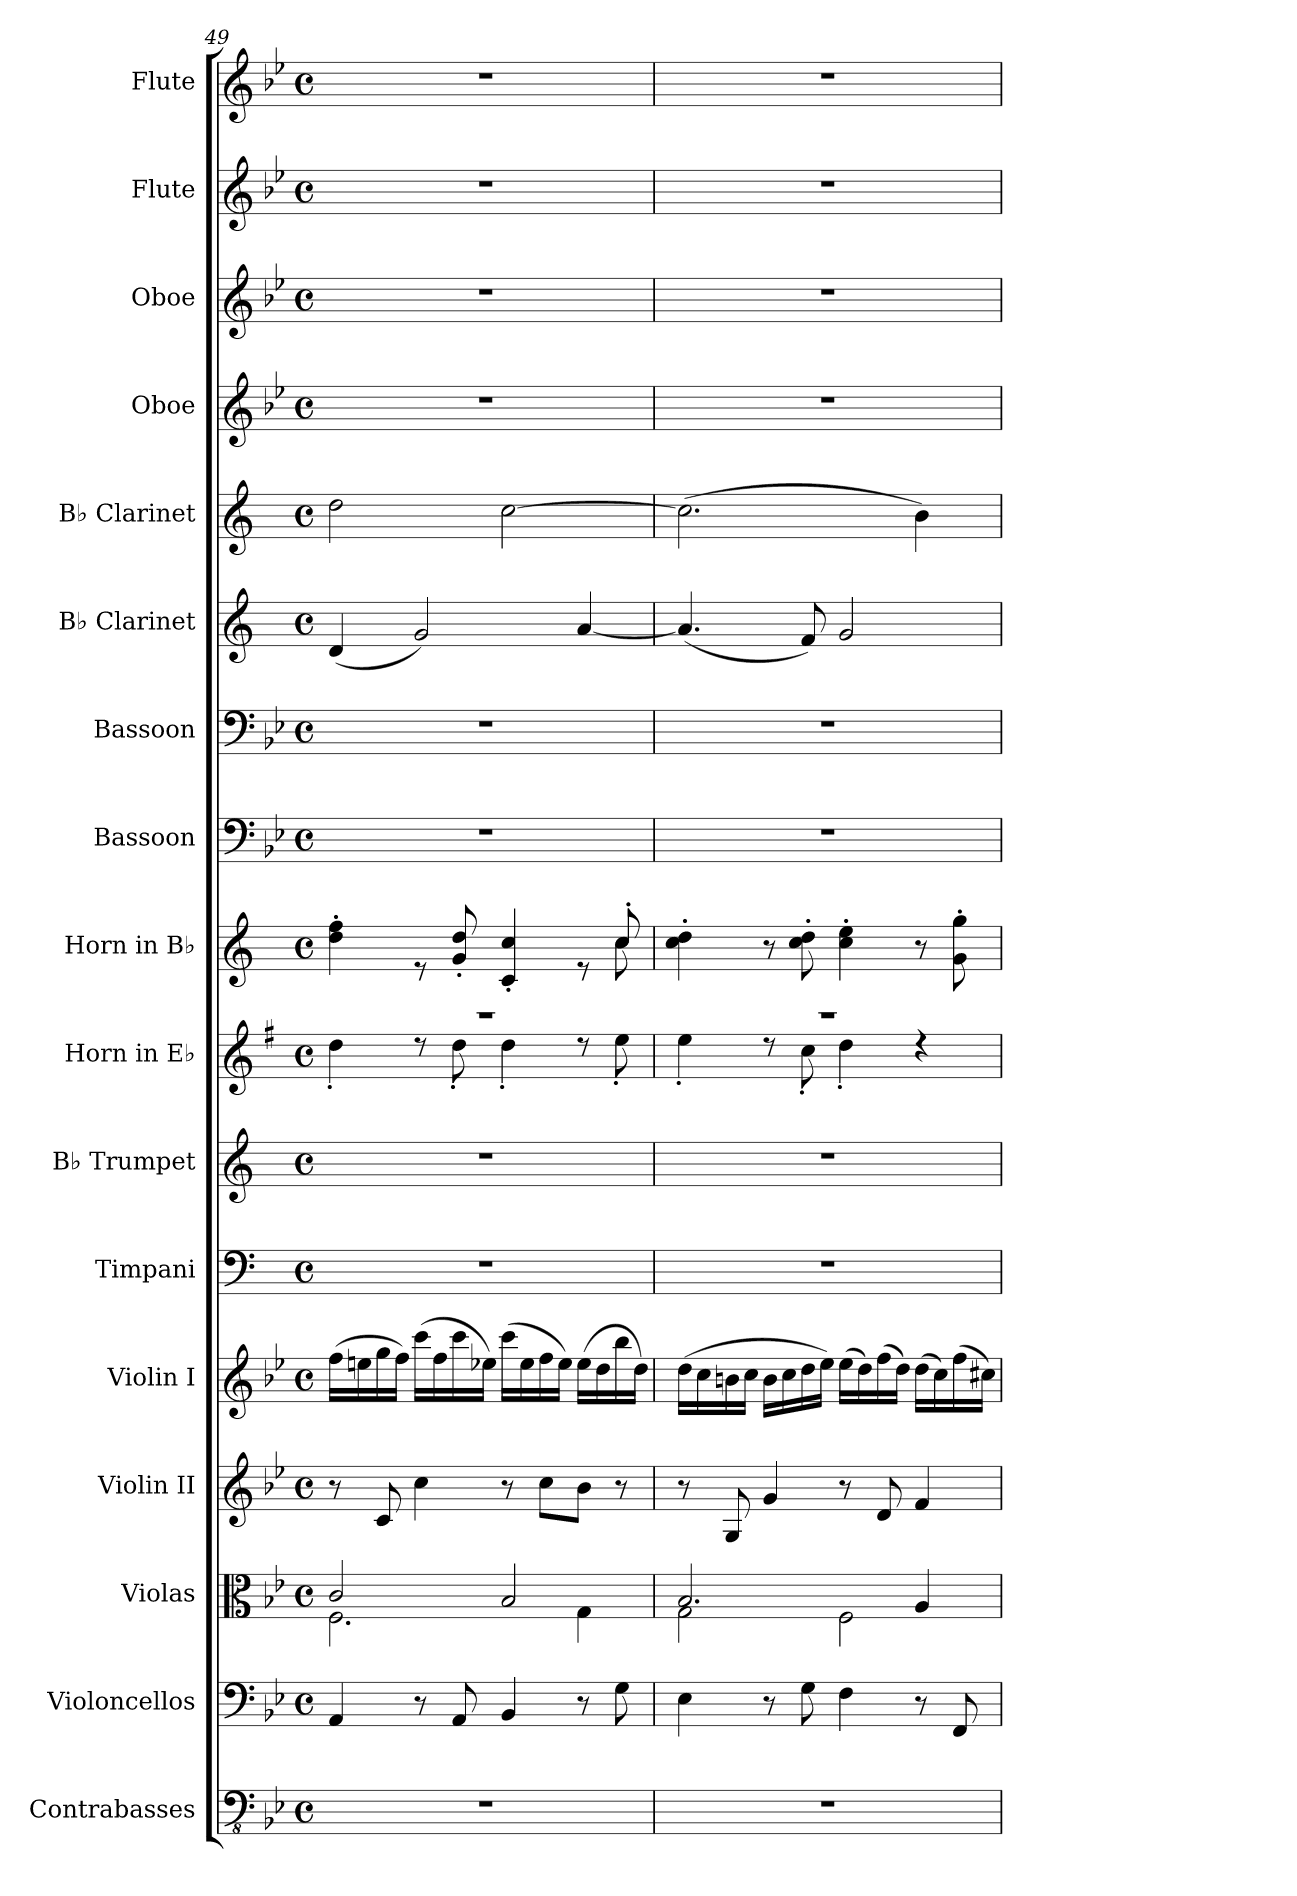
**kern	**kern	**kern	**kern	**kern	**kern	**kern	**kern	**kern	**kern	**kern	**kern	**kern	**kern	**kern	**kern	**kern
*part17	*part16	*part15	*part14	*part13	*part12	*part11	*part10	*part9	*part8	*part7	*part6	*part5	*part4	*part3	*part2	*part1
*staff17	*staff16	*staff15	*staff14	*staff13	*staff12	*staff11	*staff10	*staff9	*staff8	*staff7	*staff6	*staff5	*staff4	*staff3	*staff2	*staff1
*I"Contrabasses	*I"Violoncellos	*I"Violas	*I"Violin II	*I"Violin I	*I"Timpani	*I"B♭ Trumpet	*I"Horn in E♭	*I"Horn in B♭	*I"Bassoon	*I"Bassoon	*I"B♭ Clarinet	*I"B♭ Clarinet	*I"Oboe	*I"Oboe	*I"Flute	*I"Flute
*I'Cbs.	*I'Vcs.	*I'Vlas.	*I'Vln II.	*I'Vln I.	*I'Timp.	*I'B♭ Tpt.	*	*	*I'Bsn.	*I'Bsn.	*I'B♭ Cl.	*I'B♭ Cl.	*I'Ob.	*I'Ob.	*I'Fl.	*I'Fl.
*clefFv4	*clefF4	*clefC3	*clefG2	*clefG2	*clefF4	*clefG2	*clefG2	*clefG2	*clefF4	*clefF4	*clefG2	*clefG2	*clefG2	*clefG2	*clefG2	*clefG2
*	*	*	*	*	*	*ITrd1c2	*ITrd5c9	*ITrd1c2	*	*	*ITrd1c2	*ITrd1c2	*	*	*	*
*k[b-e-]	*k[b-e-]	*k[b-e-]	*k[b-e-]	*k[b-e-]	*k[]	*k[b-e-]	*k[b-e-]	*k[b-e-]	*k[b-e-]	*k[b-e-]	*k[b-e-]	*k[b-e-]	*k[b-e-]	*k[b-e-]	*k[b-e-]	*k[b-e-]
*M4/4	*M4/4	*M4/4	*M4/4	*M4/4	*M4/4	*M4/4	*M4/4	*M4/4	*M4/4	*M4/4	*M4/4	*M4/4	*M4/4	*M4/4	*M4/4	*M4/4
*met(c)	*met(c)	*met(c)	*met(c)	*met(c)	*met(c)	*met(c)	*met(c)	*met(c)	*met(c)	*met(c)	*met(c)	*met(c)	*met(c)	*met(c)	*met(c)	*met(c)
=49	=49	=49	=49	=49	=49	=49	=49	=49	=49	=49	=49	=49	=49	=49	=49	=49
*	*	*^	*	*	*	*	*^	*^	*	*	*	*	*	*	*	*
1r	4AA/	2c/	2.F\	8r	(16ff\LL	1r	1r	1r	4f'\	4cc\' 4ee-\'	2..ryy	1r	1r	(4c/	2cc\	1r	1r	1r	1r
.	.	.	.	.	16een\	.	.	.	.	.	.	.	.	.	.	.	.	.	.
.	.	.	.	8c/	16gg\	.	.	.	.	.	.	.	.	.	.	.	.	.	.
.	.	.	.	.	16ff\JJ)	.	.	.	.	.	.	.	.	.	.	.	.	.	.
.	8r	.	.	4cc\	(16ccc\LL	.	.	.	8rdd	8re	.	.	.	2f/)	.	.	.	.	.
.	.	.	.	.	16ff\	.	.	.	.	.	.	.	.	.	.	.	.	.	.
.	8AA/	.	.	.	16ccc\	.	.	.	8f'\	8f/' 8cc/'	.	.	.	.	.	.	.	.	.
.	.	.	.	.	16ee-X\JJ)	.	.	.	.	.	.	.	.	.	.	.	.	.	.
.	4BB-/	2B-/	.	8r	(16ccc\LL	.	.	.	4f'\	4B-/' 4b-/'	.	.	.	.	[2b-\	.	.	.	.
.	.	.	.	.	16ee-\	.	.	.	.	.	.	.	.	.	.	.	.	.	.
.	.	.	.	8cc\L	16ff\	.	.	.	.	.	.	.	.	.	.	.	.	.	.
.	.	.	.	.	16ee-\JJ)	.	.	.	.	.	.	.	.	.	.	.	.	.	.
.	8r	.	4G\	8b-\J	(16ee-\LL	.	.	.	8rdd	8re	.	.	.	[4g/	.	.	.	.	.
.	.	.	.	.	16dd\	.	.	.	.	.	.	.	.	.	.	.	.	.	.
.	8G\	.	.	8r	16bb-\	.	.	.	8g'\	8b-'/	8b-\	.	.	.	.	.	.	.	.
.	.	.	.	.	16dd\JJ)	.	.	.	.	.	.	.	.	.	.	.	.	.	.
*	*	*	*	*	*	*	*	*	*	*v	*v	*	*	*	*	*	*	*	*
=50	=50	=50	=50	=50	=50	=50	=50	=50	=50	=50	=50	=50	=50	=50	=50	=50	=50	=50
1r	4E-\	2.B-/	2G\	8r	(16dd\LL	1r	1r	1r	4g'\	4b-\' 4cc\'	1r	1r	(4.g/]	(2.b-\]	1r	1r	1r	1r
.	.	.	.	.	16cc\	.	.	.	.	.	.	.	.	.	.	.	.	.
.	.	.	.	8G/	16bn\	.	.	.	.	.	.	.	.	.	.	.	.	.
.	.	.	.	.	16cc\JJ	.	.	.	.	.	.	.	.	.	.	.	.	.
.	8r	.	.	4g/	16b\LL	.	.	.	8rdd	8r	.	.	.	.	.	.	.	.
.	.	.	.	.	16cc\	.	.	.	.	.	.	.	.	.	.	.	.	.
.	8G\	.	.	.	16dd\	.	.	.	8e-'\	8b-\' 8cc\'	.	.	8e-/)	.	.	.	.	.
.	.	.	.	.	16ee-\JJ)	.	.	.	.	.	.	.	.	.	.	.	.	.
.	4F\	.	2F\	8r	(16ee-\LL	.	.	.	4f'\	4b-\' 4dd\'	.	.	2f/	.	.	.	.	.
.	.	.	.	.	16dd\)	.	.	.	.	.	.	.	.	.	.	.	.	.
.	.	.	.	8d/	(16ff\	.	.	.	.	.	.	.	.	.	.	.	.	.
.	.	.	.	.	16dd\JJ)	.	.	.	.	.	.	.	.	.	.	.	.	.
.	8r	4A/	.	4f/	(16dd\LL	.	.	.	4rdd	8r	.	.	.	4a\)	.	.	.	.
.	.	.	.	.	16cc\)	.	.	.	.	.	.	.	.	.	.	.	.	.
.	8FF/	.	.	.	(16ff\	.	.	.	.	8f\' 8ff\'	.	.	.	.	.	.	.	.
.	.	.	.	.	16cc#X\JJ)	.	.	.	.	.	.	.	.	.	.	.	.	.
*	*	*v	*v	*	*	*	*	*v	*v	*	*	*	*	*	*	*	*	*
=	=	=	=	=	=	=	=	=	=	=	=	=	=	=	=	=
*-	*-	*-	*-	*-	*-	*-	*-	*-	*-	*-	*-	*-	*-	*-	*-	*-
